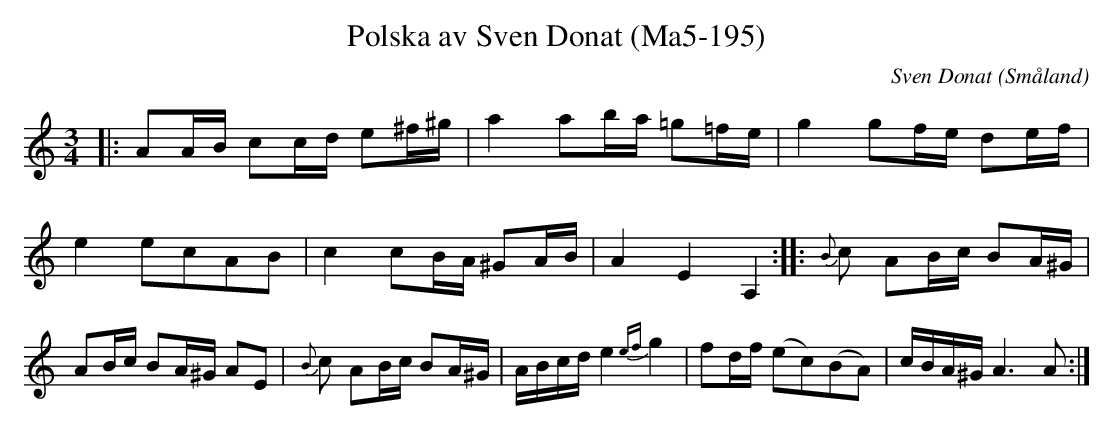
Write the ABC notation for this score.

X:1
T:Polska av Sven Donat (Ma5-195)
T:
C:Sven Donat
O:Småland
M:3/4
L:1/16
K:Am
|:A2AB c2cd e2^f^g | a4 a2ba =g2=fe | g4 g2fe d2ef |e4 e2c2A2B2 | c4 c2BA ^G2AB | A4 E4 A,4 :| |: {B}c2 A2Bc B2A^G | A2Bc B2A^G A2E2 | {B}c2  A2Bc B2A^G | ABcd e4 {ef}g4 | f2df (e2c2)(B2A2) | cBA^G A6 A2 :|
